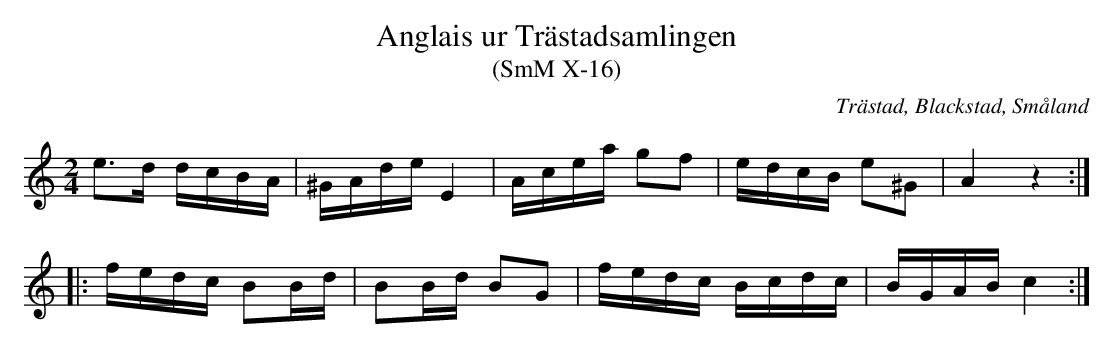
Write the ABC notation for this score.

X:1
T:Anglais ur Trästadsamlingen
T:(SmM X-16)
O:Trästad, Blackstad, Småland
M:2/4
L:1/16
K:C
e3d dcBA|^GAde E4|Acea g2f2|edcB e2^G2|A4 z4:|
|:fedc B2Bd|B2Bd B2G2|fedc Bcdc|BGAB c4:|
